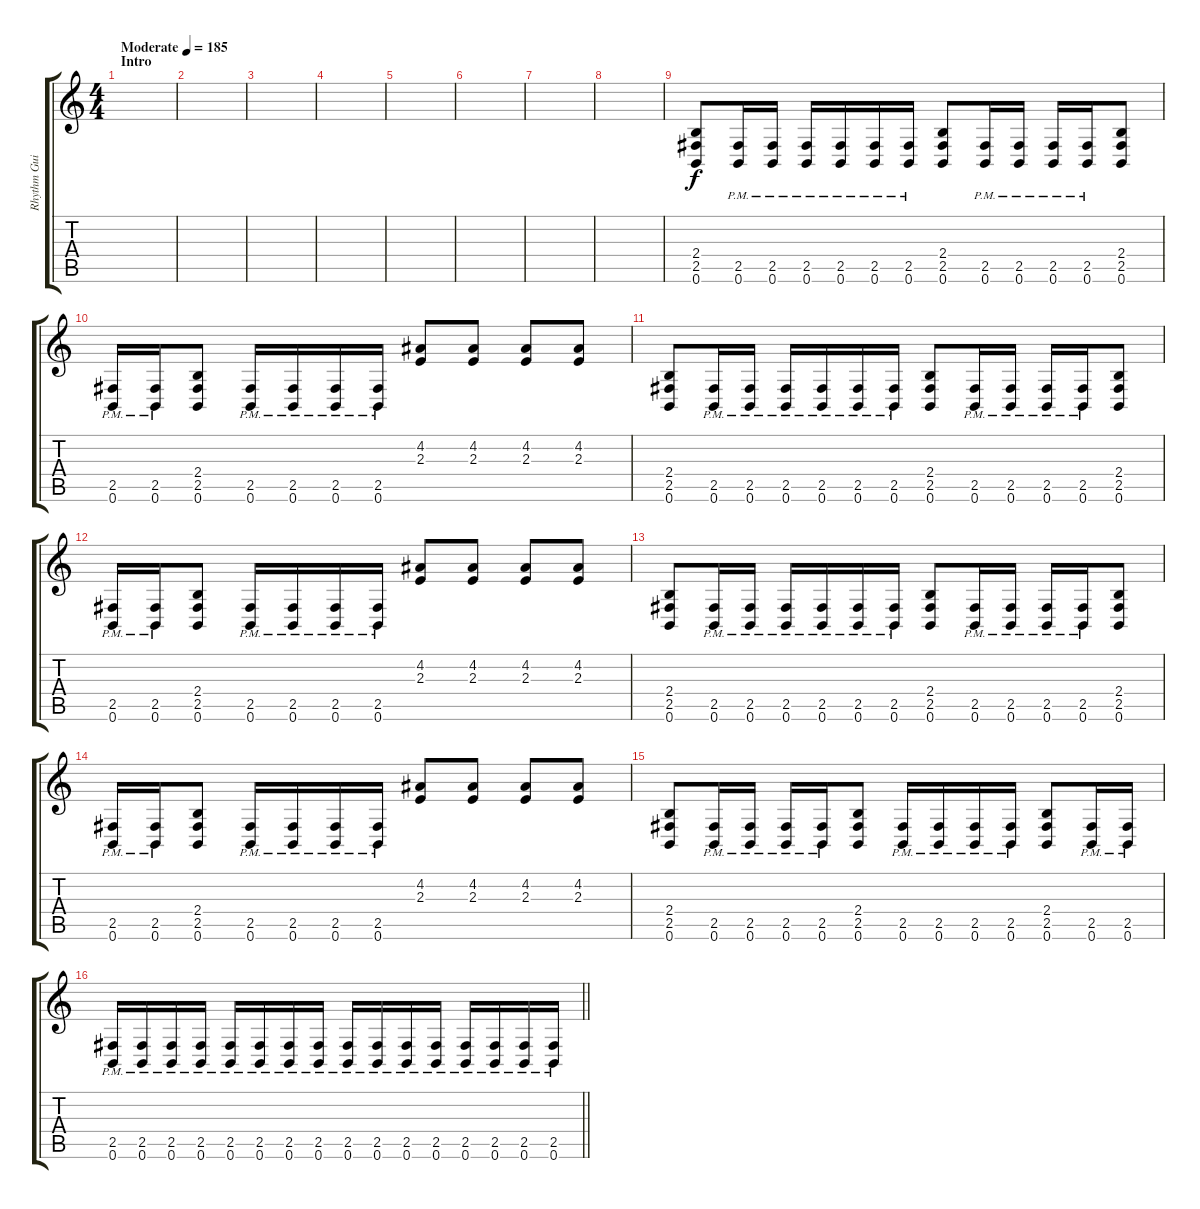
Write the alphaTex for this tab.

\track ("Rhythm Guitar" "Rhythm Gui") {instrument distortionguitar}
\staff {score tabs}
\tuning (B3 Gb3 D3 A2 E2 B1) {hide}
\ts (4 4)
\section ("" "Intro")
\tempo (185 "Moderate")
\clef g2
\ks c
|
|
|
|
|
|
|
|
(2.4 2.5 0.6).8 (2.5{pm} 0.6{pm}).16 (2.5{pm} 0.6{pm}).16 (2.5{pm} 0.6{pm}).16 (2.5{pm} 0.6{pm}).16 (2.5{pm} 0.6{pm}).16 (2.5{pm} 0.6{pm}).16 (2.4 2.5 0.6).8 (2.5{pm} 0.6{pm}).16 (2.5{pm} 0.6{pm}).16 (2.5{pm} 0.6{pm}).16 (2.5{pm} 0.6{pm}).16 (2.4 2.5 0.6).8 |
(2.5{pm} 0.6{pm}).16 (2.5{pm} 0.6{pm}).16 (2.4 2.5 0.6).8 (2.5{pm} 0.6{pm}).16 (2.5{pm} 0.6{pm}).16 (2.5{pm} 0.6{pm}).16 (2.5{pm} 0.6{pm}).16 (4.2 2.3).8 (4.2 2.3).8 (4.2 2.3).8 (4.2 2.3).8 |
(2.4 2.5 0.6).8 (2.5{pm} 0.6{pm}).16 (2.5{pm} 0.6{pm}).16 (2.5{pm} 0.6{pm}).16 (2.5{pm} 0.6{pm}).16 (2.5{pm} 0.6{pm}).16 (2.5{pm} 0.6{pm}).16 (2.4 2.5 0.6).8 (2.5{pm} 0.6{pm}).16 (2.5{pm} 0.6{pm}).16 (2.5{pm} 0.6{pm}).16 (2.5{pm} 0.6{pm}).16 (2.4 2.5 0.6).8 |
(2.5{pm} 0.6{pm}).16 (2.5{pm} 0.6{pm}).16 (2.4 2.5 0.6).8 (2.5{pm} 0.6{pm}).16 (2.5{pm} 0.6{pm}).16 (2.5{pm} 0.6{pm}).16 (2.5{pm} 0.6{pm}).16 (4.2 2.3).8 (4.2 2.3).8 (4.2 2.3).8 (4.2 2.3).8 |
(2.4 2.5 0.6).8 (2.5{pm} 0.6{pm}).16 (2.5{pm} 0.6{pm}).16 (2.5{pm} 0.6{pm}).16 (2.5{pm} 0.6{pm}).16 (2.5{pm} 0.6{pm}).16 (2.5{pm} 0.6{pm}).16 (2.4 2.5 0.6).8 (2.5{pm} 0.6{pm}).16 (2.5{pm} 0.6{pm}).16 (2.5{pm} 0.6{pm}).16 (2.5{pm} 0.6{pm}).16 (2.4 2.5 0.6).8 |
(2.5{pm} 0.6{pm}).16 (2.5{pm} 0.6{pm}).16 (2.4 2.5 0.6).8 (2.5{pm} 0.6{pm}).16 (2.5{pm} 0.6{pm}).16 (2.5{pm} 0.6{pm}).16 (2.5{pm} 0.6{pm}).16 (4.2 2.3).8 (4.2 2.3).8 (4.2 2.3).8 (4.2 2.3).8 |
(2.4 2.5 0.6).8 (2.5{pm} 0.6{pm}).16 (2.5{pm} 0.6{pm}).16 (2.5{pm} 0.6{pm}).16 (2.5{pm} 0.6{pm}).16 (2.4 2.5 0.6).8 (2.5{pm} 0.6{pm}).16 (2.5{pm} 0.6{pm}).16 (2.5{pm} 0.6{pm}).16 (2.5{pm} 0.6{pm}).16 (2.4 2.5 0.6).8 (2.5{pm} 0.6{pm}).16 (2.5{pm} 0.6{pm}).16 |
\barLineRight lightlight
(2.5{pm} 0.6{pm}).16 (2.5{pm} 0.6{pm}).16 (2.5{pm} 0.6{pm}).16 (2.5{pm} 0.6{pm}).16 (2.5{pm} 0.6{pm}).16 (2.5{pm} 0.6{pm}).16 (2.5{pm} 0.6{pm}).16 (2.5{pm} 0.6{pm}).16 (2.5{pm} 0.6{pm}).16 (2.5{pm} 0.6{pm}).16 (2.5{pm} 0.6{pm}).16 (2.5{pm} 0.6{pm}).16 (2.5{pm} 0.6{pm}).16 (2.5{pm} 0.6{pm}).16 (2.5{pm} 0.6{pm}).16 (2.5{pm} 0.6{pm}).16
